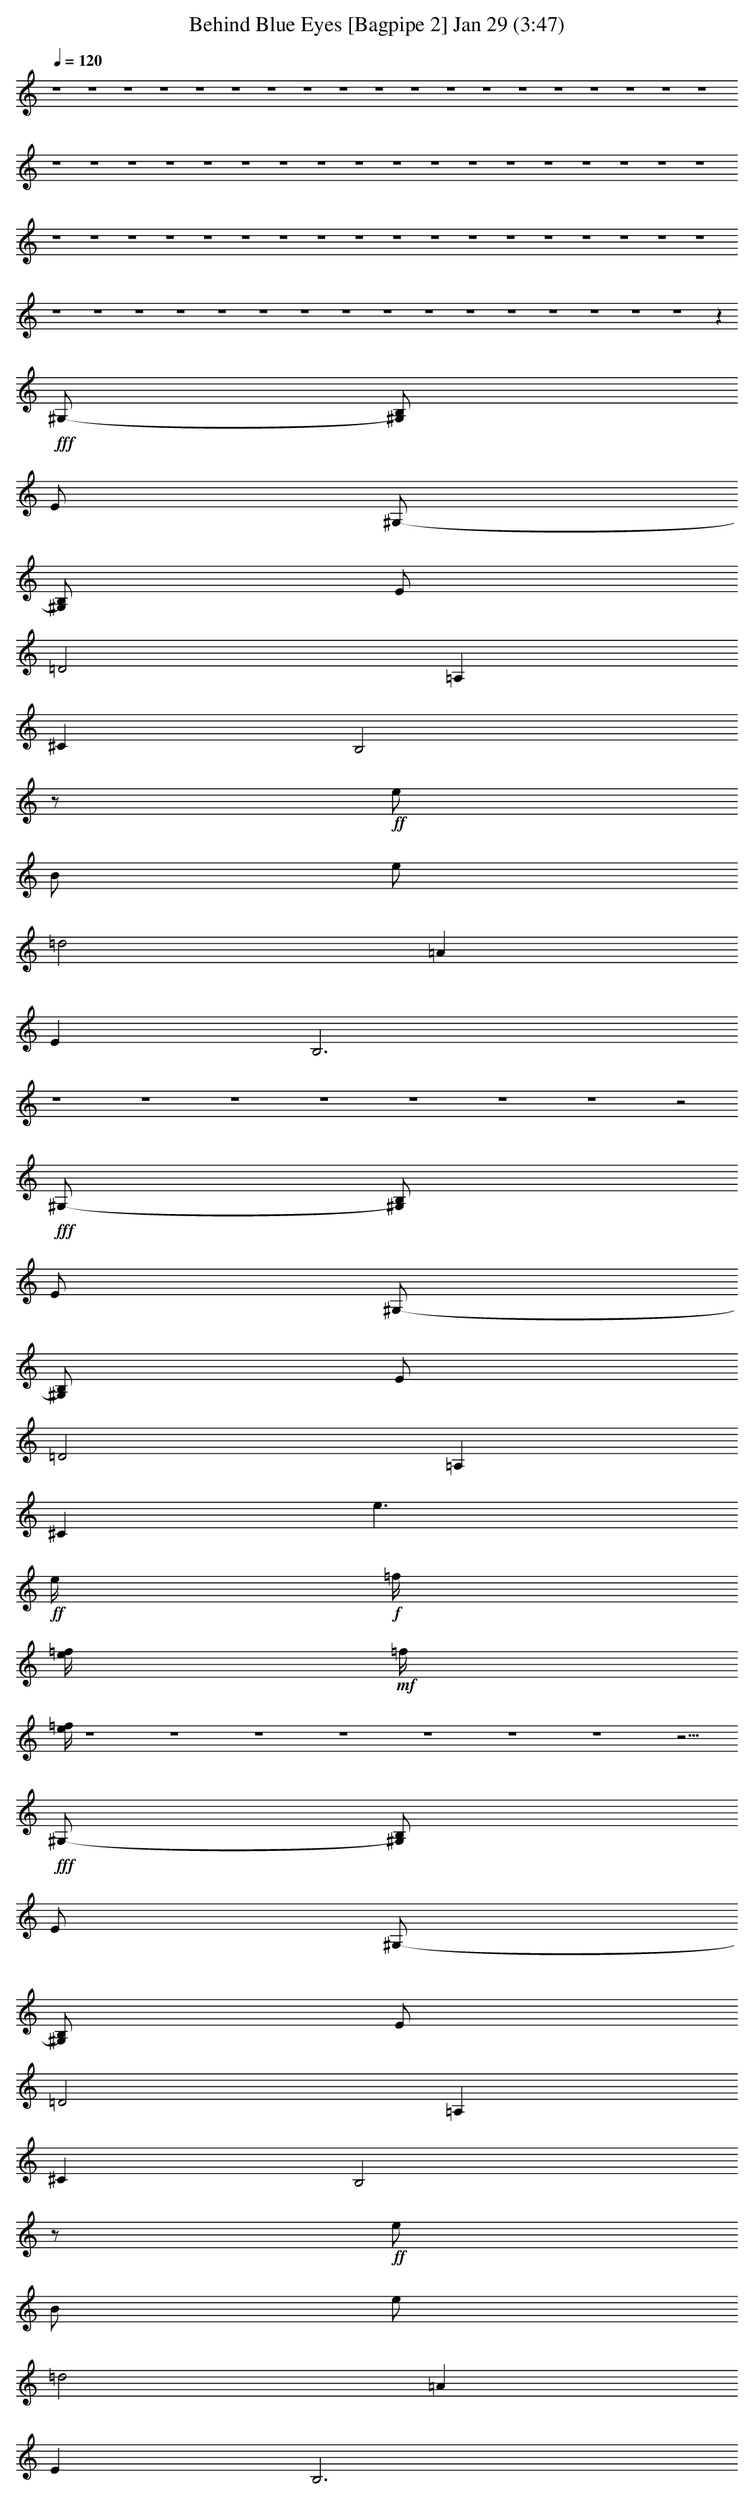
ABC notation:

X:1
T: Behind Blue Eyes [Bagpipe 2] Jan 29 (3:47)
L: 1/4
K: C
Q: 1/4=120
z4 z4 z4 z4 z4 z4 z4 z4 z4 z4 z4 z4 z4 z4 z4 z4 z4 z4 z4 z4 z4 z4 z4 z4 z4 z4 z4 z4 z4 z4 z4 z4 z4 z4 z4 z4 z4 z4 z4 z4 z4 z4 z4 z4 z4 z4 z4 z4 z4 z4 z4 z4 z4 z4 z4 z4 z4 z4 z4 z4 z4 z4 z4 z4 z4 z4 z4 z4 z4 z4 z4 z
+fff+ ^G,/2-
[^G,/2B,/2]
E/2
^G,/2-
[^G,/2B,/2]
E/2
=D2
=A,
^C
B,2
z/2
+ff+ e/2
B/2
e/2
=d2
=A
E
B,3
z4 z4 z4 z4 z4 z4 z4 z2
+fff+ ^G,/2-
[^G,/2B,/2]
E/2
^G,/2-
[^G,/2B,/2]
E/2
=D2
=A,
^C
e3/2
+ff+ e/4
+f+ =f/4
[e/4=f/4]
+mf+ =f/4
[e/4=f/4]
z4 z4 z4 z4 z4 z4 z4 z9/4
+fff+ ^G,/2-
[^G,/2B,/2]
E/2
^G,/2-
[^G,/2B,/2]
E/2
=D2
=A,
^C
B,2
z/2
+ff+ e/2
B/2
e/2
=d2
=A
E
B,3
